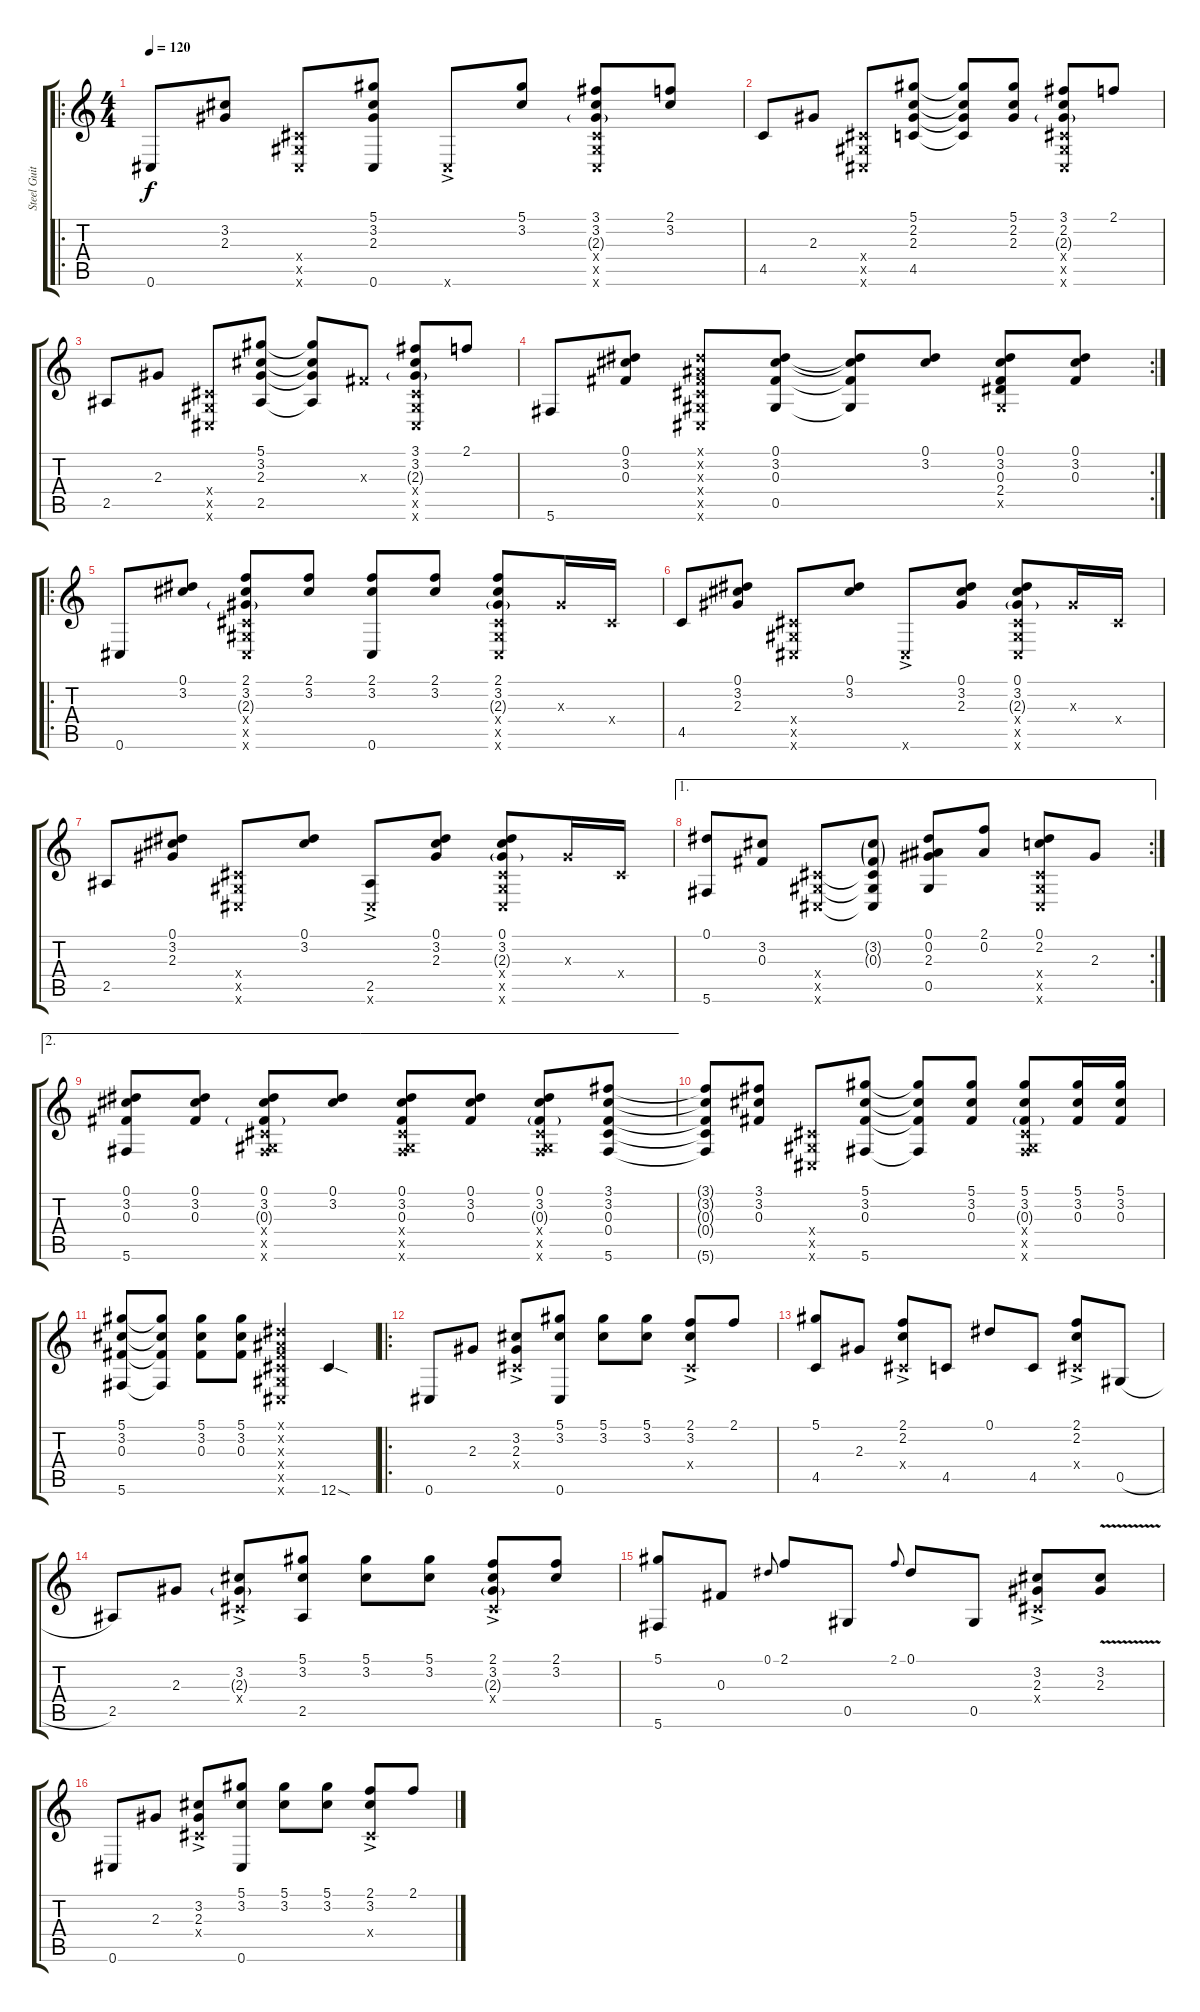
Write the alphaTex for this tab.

\track ("Steel Guitar" "Steel Guit") {instrument acousticguitarsteel}
\staff {score tabs}
\tuning (Eb4 Bb3 Gb3 Db3 Ab2 Db2) {hide}
\ro
\ts (4 4)
\tempo 120
\clef g2
\ks c
0.6.8{dy f} (3.2 2.3).8 (0.4{x} 0.5{x} 0.6{x}).8 (5.1 3.2 2.3 0.6).8 0.6{ac x}.8 (5.1 3.2).8 (3.1 3.2 2.3{g} 0.4{x} 0.5{x} 0.6{x}).8 (2.1 3.2).8 |
4.5.8 2.3.8 (0.4{x} 0.5{x} 0.6{x}).8 (5.1 2.2 2.3 4.5).8 (5.1{t} 2.2{t} 2.3{t} 4.5{t}).8 (5.1 2.2 2.3).8 (3.1 2.2 2.3{g} 0.4{x} 0.5{x} 0.6{x}).8 2.1.8 |
2.5.8 2.3.8 (0.4{x} 0.5{x} 0.6{x}).8 (5.1 3.2 2.3 2.5).8 (5.1{t} 3.2{t} 2.3{t} 2.5{t}).8 0.3{x}.8 (3.1 3.2 2.3{g} 0.4{x} 0.5{x} 0.6{x}).8 2.1.8 |
\rc 2
5.6.8 (0.1 3.2 0.3).8 (0.1{x} 0.2{x} 0.3{x} 0.4{x} 0.5{x} 0.6{x}).8 (0.1 3.2 0.3 0.5).8 (0.1{t} 3.2{t} 0.3{t} 0.5{t}).8 (0.1 3.2).8 (0.1 3.2 0.3 2.4 0.5{x}).8 (0.1 3.2 0.3).8 |
\ro
0.6.8 (0.1 3.2).8 (2.1 3.2 2.3{g} 0.4{x} 0.5{x} 0.6{x}).8 (2.1 3.2).8 (2.1 3.2 0.6).8 (2.1 3.2).8 (2.1 3.2 2.3{g} 0.4{x} 0.5{x} 0.6{x}).8 2.3{x}.16 0.4{x}.16 |
4.5.8 (0.1 3.2 2.3).8 (0.4{x} 0.5{x} 0.6{x}).8 (0.1 3.2).8 0.6{ac x}.8 (0.1 3.2 2.3).8 (0.1 3.2 2.3{g} 0.4{x} 0.5{x} 0.6{x}).8 2.3{x}.16 0.4{x}.16 |
2.5.8 (0.1 3.2 2.3).8 (0.4{x} 0.5{x} 0.6{x}).8 (0.1 3.2).8 (2.5 0.6{ac x}).8 (0.1 3.2 2.3).8 (0.1 3.2 2.3{g} 0.4{x} 0.5{x} 0.6{x}).8 2.3{x}.16 0.4{x}.16 |
\ae 1
\rc 2
(0.1 5.6).8 (3.2 0.3).8 (0.4{x} 0.5{x} 0.6{x}).8 (3.2{g} 0.3{g} 0.4{t} 0.5{t} 0.6{t}).8 (0.1 0.2 2.3 0.5).8 (2.1 0.2).8 (0.1 2.2 0.4{x} 0.5{x} 0.6{x}).8 2.3.8 |
\ae 2
(0.1 3.2 0.3 5.6).8 (0.1 3.2 0.3).8 (0.1 3.2 0.3{g} 0.4{x} 0.5{x} 5.6{x}).8 (0.1 3.2).8 (0.1 3.2 0.3 0.4{x} 0.5{x} 5.6{x}).8 (0.1 3.2 0.3).8 (0.1 3.2 0.3{g} 0.4{x} 0.5{x} 5.6{x}).8 (3.1 3.2 0.3 0.4 5.6).8 |
(3.1{t} 3.2{t} 0.3{t} 0.4{t} 5.6{t}).8 (3.1 3.2 0.3).8 (0.4{x} 0.5{x} 0.6{x}).8 (5.1 3.2 0.3 5.6).8 (5.1{t} 3.2{t} 0.3{t} 5.6{t}).8 (5.1 3.2 0.3).8 (5.1 3.2 0.3{g} 0.4{x} 0.5{x} 5.6{x}).8 (5.1 3.2 0.3).16 (5.1 3.2 0.3).16 |
(5.1 3.2 0.3 5.6).8 (5.1{t} 3.2{t} 0.3{t} 5.6{t}).8 (5.1 3.2 0.3).8 (5.1 3.2 0.3).8 (0.1{x} 0.2{x} 0.3{x} 0.4{x} 0.5{x} 0.6{x}).4 12.6{sod}.4 |
\ro
0.6.8 2.3.8 (3.2 2.3 0.4{ac x}).8 (5.1 3.2 0.6).8 (5.1 3.2).8 (5.1 3.2).8 (2.1 3.2 0.4{ac x}).8 2.1.8 |
(5.1 4.5).8 2.3.8 (2.1 2.2 0.4{ac x}).8 4.5.8 0.1.8 4.5.8 (2.1 2.2 0.4{ac x}).8 0.5{h}.8 |
2.5.8 2.3.8 (3.2 2.3{g} 0.4{ac x}).8 (5.1 3.2 2.5).8 (5.1 3.2).8 (5.1 3.2).8 (2.1 3.2 2.3{g} 0.4{ac x}).8 (2.1 3.2).8 |
(5.1 5.6).8 0.3.8 0.1.8{gr onbeat} 2.1.8 0.5.8 2.1.8{gr onbeat} 0.1.8 0.5.8 (3.2 2.3 0.4{ac x}).8 (3.2{v} 2.3).8 |
0.6.8 2.3.8 (3.2 2.3 0.4{ac x}).8 (5.1 3.2 0.6).8 (5.1 3.2).8 (5.1 3.2).8 (2.1 3.2 0.4{ac x}).8 2.1.8
